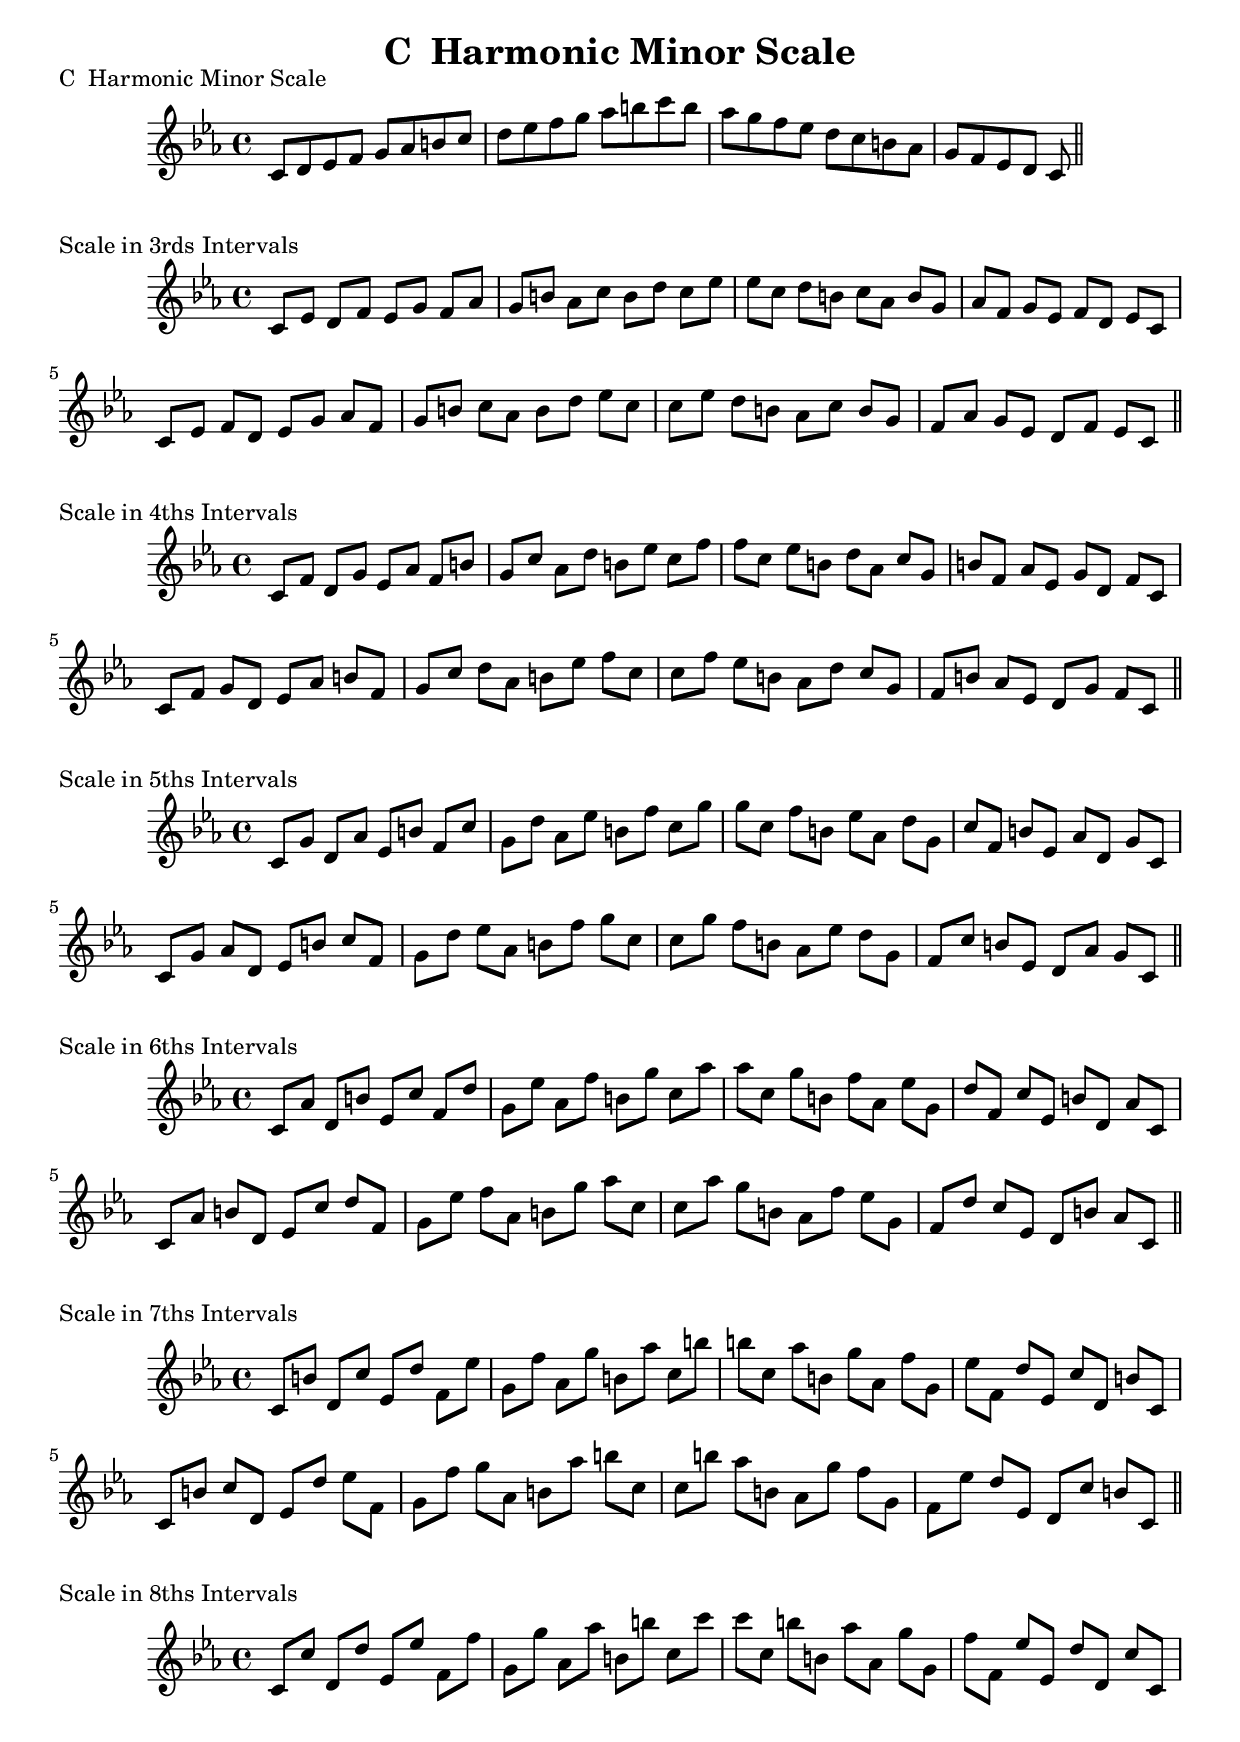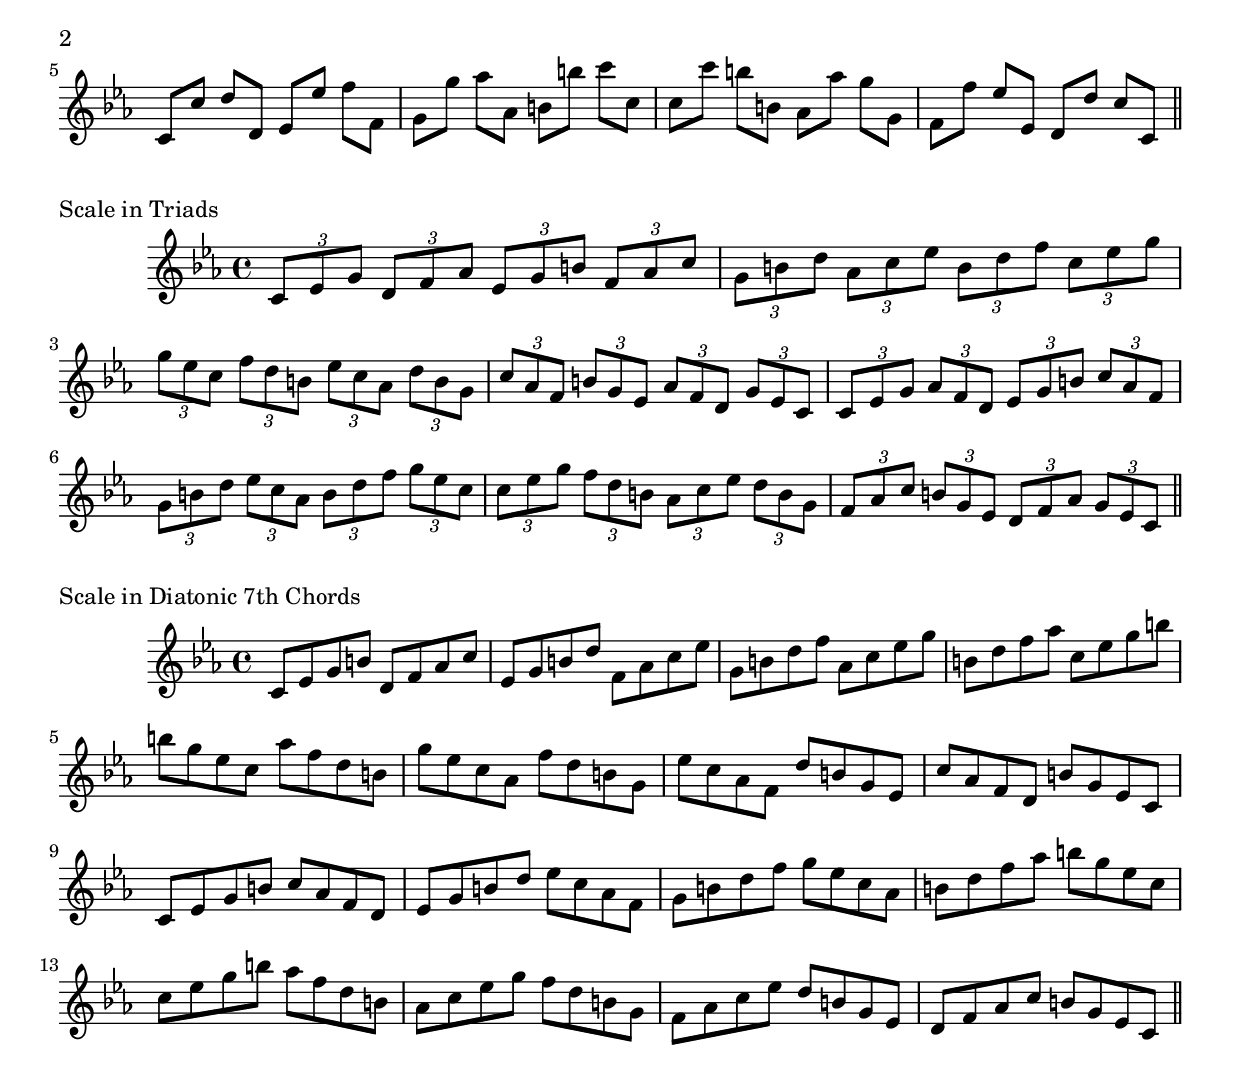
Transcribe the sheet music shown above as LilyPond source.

\version "2.18.2"

\include "scales.ly"

\header{
  title = \markup { "C" " Harmonic Minor Scale" }
}

\score {
  \transpose c c
  \new Staff \relative c' {
    \key c \minor
    \CMinorHarmonicScale
    \bar "||"
  }
  \header{
    piece = \markup { "C" " Harmonic Minor Scale" }
  }
}

\score {
  \transpose c c
  \new Staff \relative c' {
    \key c \minor
    \set Timing.beamExceptions = #'()
    \set Timing.baseMoment = #'(ly:make-moment 1/4)
    \set Timing.beatStructure = #'(1 1 1 1)
    \CMinorHarmonicScaleThirds
    \bar "||"
  }
  \header{
    piece = \markup { "Scale in 3rds Intervals" }
  }
}

\score {
  \transpose c c
  \new Staff \relative c' {
    \key c \minor
    \set Timing.beamExceptions = #'()
    \set Timing.baseMoment = #'(ly:make-moment 1/4)
    \set Timing.beatStructure = #'(1 1 1 1)
    \CMinorHarmonicScaleFourths
    \bar "||"
  }
  \header{
    piece = \markup { "Scale in 4ths Intervals" }
  }
}

\score {
  \transpose c c
  \new Staff \relative c' {
    \key c \minor
    \set Timing.beamExceptions = #'()
    \set Timing.baseMoment = #'(ly:make-moment 1/4)
    \set Timing.beatStructure = #'(1 1 1 1)
    \CMinorHarmonicScaleFifths
    \bar "||"
  }
  \header{
    piece = \markup { "Scale in 5ths Intervals" }
  }
}

\score {
  \transpose c c
  \new Staff \relative c' {
    \key c \minor
    \set Timing.beamExceptions = #'()
    \set Timing.baseMoment = #'(ly:make-moment 1/4)
    \set Timing.beatStructure = #'(1 1 1 1)
    \CMinorHarmonicScaleSixths
    \bar "||"
  }
  \header{
    piece = \markup { "Scale in 6ths Intervals" }
  }
}

\score {
  \transpose c c
  \new Staff \relative c' {
    \key c \minor
    \set Timing.beamExceptions = #'()
    \set Timing.baseMoment = #'(ly:make-moment 1/4)
    \set Timing.beatStructure = #'(1 1 1 1)
    \CMinorHarmonicScaleSevenths
    \bar "||"
  }
  \header{
    piece = \markup { "Scale in 7ths Intervals" }
  }
}

\score {
  \transpose c c
  \new Staff \relative c' {
    \key c \minor
    \set Timing.beamExceptions = #'()
    \set Timing.baseMoment = #'(ly:make-moment 1/4)
    \set Timing.beatStructure = #'(1 1 1 1)
    \CMinorHarmonicScaleEights
    \bar "||"
  }
  \header{
    piece = \markup { "Scale in 8ths Intervals" }
  }
}

\score {
  \transpose c c
  \new Staff \relative c' {
    \key c \minor
    \CMinorHarmonicScaleTriads
    \bar "||"
  }
  \header{
    piece = \markup { "Scale in Triads" }
  }
}

\score {
  \transpose c c
  \new Staff \relative c' {
    \key c \minor
    \CMinorHarmonicScaleChords
    \bar "||"
  }
  \header{
    piece = \markup { "Scale in Diatonic 7th Chords" }
  }
}